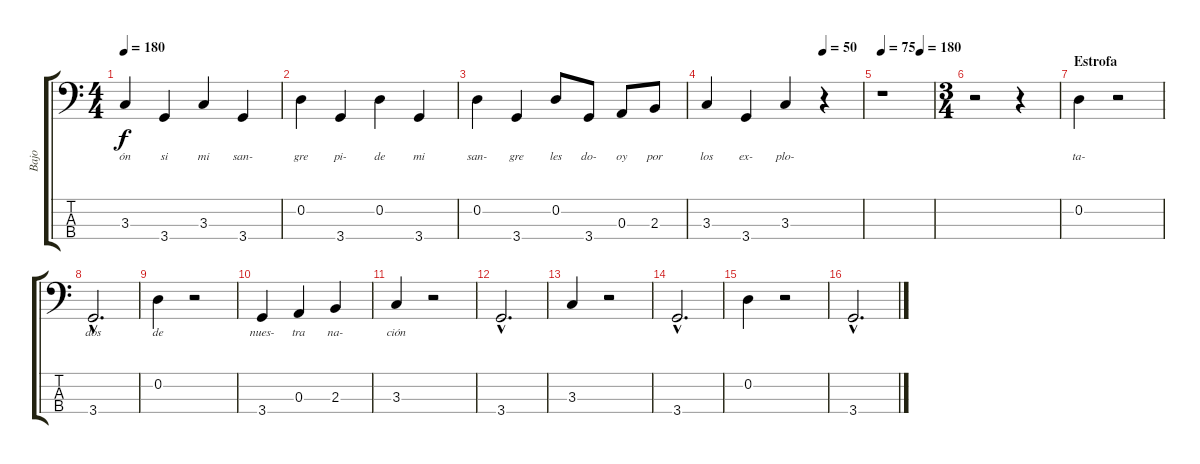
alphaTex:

\track ("Bajo" "Bajo") {instrument electricbassfinger}
\staff {score tabs}
\tuning (G2 D2 A1 E1) {hide}
\ts (4 4)
\tempo 180
\clef f4
\ks c
3.3.4{lyrics (0 "ón") lyrics (1 "") lyrics (2 "") lyrics (3 "") lyrics (4 "") dy f} 3.4.4{lyrics (0 "si") lyrics (1 "") lyrics (2 "") lyrics (3 "") lyrics (4 "")} 3.3.4{lyrics (0 "mi") lyrics (1 "") lyrics (2 "") lyrics (3 "") lyrics (4 "")} 3.4.4{lyrics (0 "san-") lyrics (1 "") lyrics (2 "") lyrics (3 "") lyrics (4 "")} |
0.2.4{lyrics (0 "gre") lyrics (1 "") lyrics (2 "") lyrics (3 "") lyrics (4 "")} 3.4.4{lyrics (0 "pi-") lyrics (1 "") lyrics (2 "") lyrics (3 "") lyrics (4 "")} 0.2.4{lyrics (0 "de") lyrics (1 "") lyrics (2 "") lyrics (3 "") lyrics (4 "")} 3.4.4{lyrics (0 "mi") lyrics (1 "") lyrics (2 "") lyrics (3 "") lyrics (4 "")} |
0.2.4{lyrics (0 "san-") lyrics (1 "") lyrics (2 "") lyrics (3 "") lyrics (4 "")} 3.4.4{lyrics (0 "gre") lyrics (1 "") lyrics (2 "") lyrics (3 "") lyrics (4 "")} 0.2.8{lyrics (0 "les") lyrics (1 "") lyrics (2 "") lyrics (3 "") lyrics (4 "")} 3.4.8{lyrics (0 "do-") lyrics (1 "") lyrics (2 "") lyrics (3 "") lyrics (4 "")} 0.3.8{lyrics (0 "oy") lyrics (1 "") lyrics (2 "") lyrics (3 "") lyrics (4 "")} 2.3.8{lyrics (0 "por") lyrics (1 "") lyrics (2 "") lyrics (3 "") lyrics (4 "")} |
\tempo (50 0.75)
3.3.4{lyrics (0 "los") lyrics (1 "") lyrics (2 "") lyrics (3 "") lyrics (4 "")} 3.4.4{lyrics (0 "ex-") lyrics (1 "") lyrics (2 "") lyrics (3 "") lyrics (4 "")} 3.3.4{lyrics (0 "plo-") lyrics (1 "") lyrics (2 "") lyrics (3 "") lyrics (4 "")} r.4 |
\tempo 75
\tempo (180 0.75)
r.1 |
\ts (3 4)
r.2 r.4 |
\section ("" "Estrofa")
0.2.4{lyrics (0 "ta-") lyrics (1 "") lyrics (2 "") lyrics (3 "") lyrics (4 "")} r.2 |
3.4{hac}.2{d lyrics (0 "dos") lyrics (1 "") lyrics (2 "") lyrics (3 "") lyrics (4 "")} |
0.2.4{lyrics (0 "de") lyrics (1 "") lyrics (2 "") lyrics (3 "") lyrics (4 "")} r.2 |
3.4.4{lyrics (0 "nues-") lyrics (1 "") lyrics (2 "") lyrics (3 "") lyrics (4 "")} 0.3.4{lyrics (0 "tra") lyrics (1 "") lyrics (2 "") lyrics (3 "") lyrics (4 "")} 2.3.4{lyrics (0 "na-") lyrics (1 "") lyrics (2 "") lyrics (3 "") lyrics (4 "")} |
3.3.4{lyrics (0 "ción") lyrics (1 "") lyrics (2 "") lyrics (3 "") lyrics (4 "")} r.2 |
3.4{hac}.2{d} |
3.3.4 r.2 |
3.4{hac}.2{d} |
0.2.4 r.2 |
3.4{hac}.2{d}
